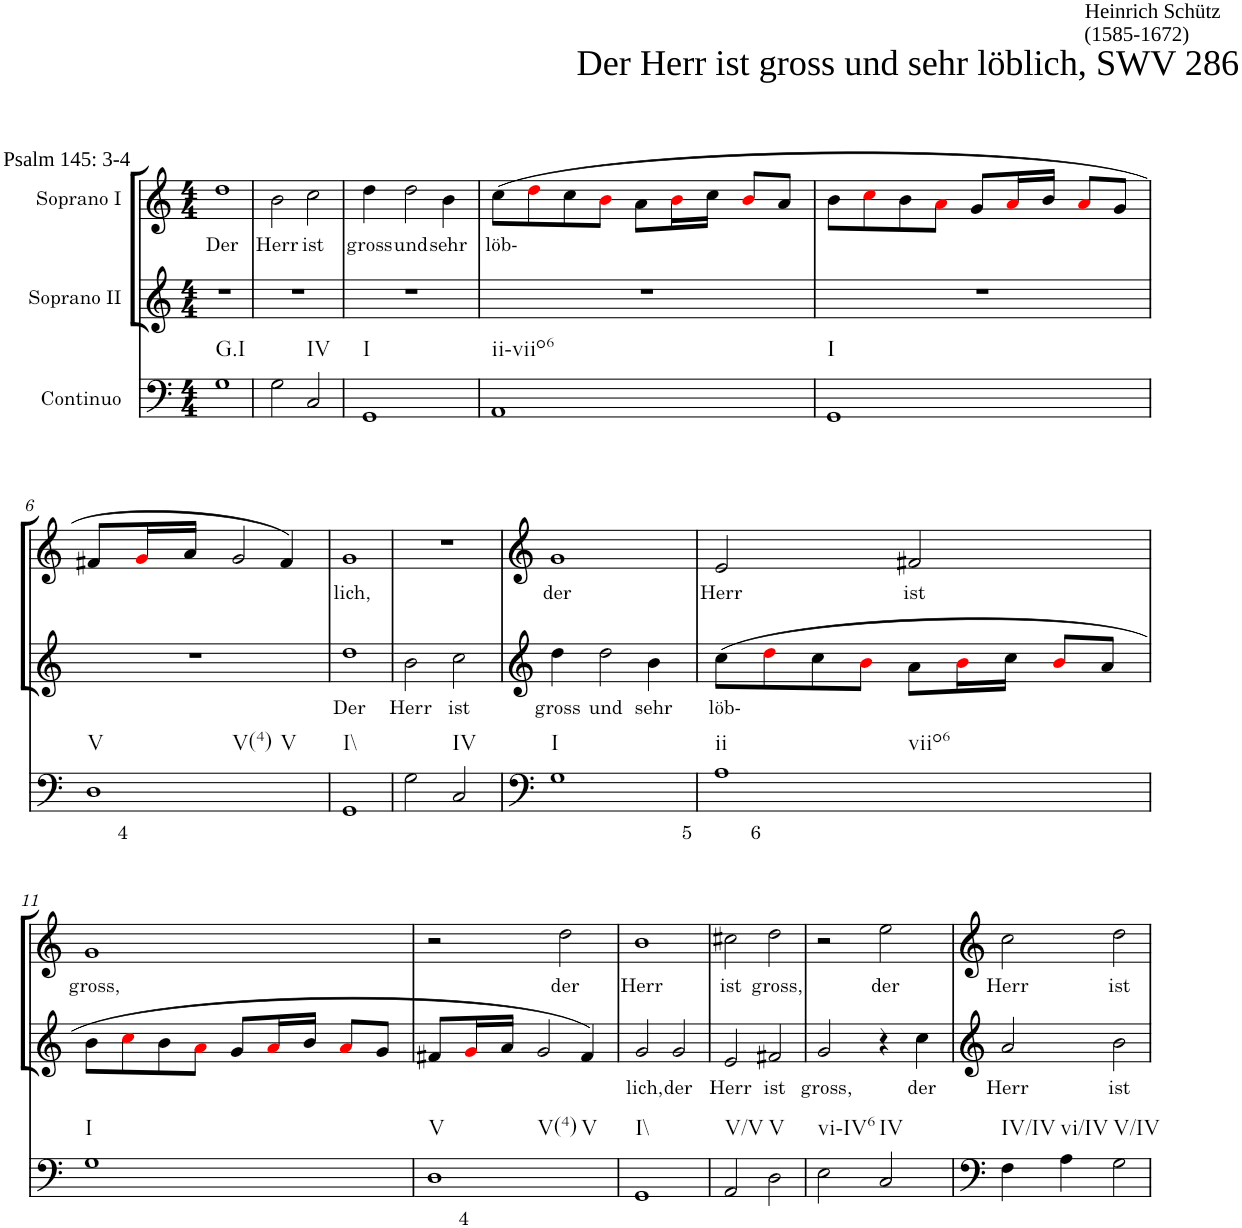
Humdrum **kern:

**kern	**text	**kern	**text	**kern	**text
*part3	*part3	*part2	*part2	*part1	*part1
*staff3	*staff3	*staff2	*staff2	*staff1	*staff1
*I"Continuo	*	*I"Soprano II	*	*I"Soprano I	*
*clefF4	*	*clefG2	*	*clefG2	*
*k[]	*	*k[]	*	*k[]	*
*M4/4	*	*M4/4	*	*M4/4	*
=1	=1	=1	=1	=1	=1
!	!	!	!	!LO:TX:a:t=Der Herr ist gross und sehr löblich, SWV 286	!
!	!	!	!	!LO:TX:a:t=Heinrich Schütz	!
!	!	!	!	!LO:TX:a:t=(1585-1672)	!
!	!	!	!	!LO:TX:a:t=Psalm 145&colon; 3-4	!
!LO:TX:b:t=G.I	!	!	!	!	!
!	!	!	!	!	!LO:LY:b
1G	.	1r	.	1dd	Der
=2	=2	=2	=2	=2	=2
!	!	!	!	!	!LO:LY:b
2G\	.	1r	.	2b\	Herr
!LO:TX:b:t=IV	!	!	!	!	!
!	!	!	!	!	!LO:LY:b
2C/	.	.	.	2cc\	ist
=3	=3	=3	=3	=3	=3
!LO:TX:b:t=I	!	!	!	!	!
!	!	!	!	!	!LO:LY:b
1GG	.	1r	.	4dd\	gross
!	!	!	!	!	!LO:LY:b
.	.	.	.	2dd\	und
!	!	!	!	!	!LO:LY:b
.	.	.	.	4b\	sehr
=4	=4	=4	=4	=4	=4
!LO:TX:b:t=ii-viio6	!	!	!	!	!
!	!	!	!	!	!LO:LY:b
1AA	.	1r	.	(8cc\L	löb-
.	.	.	.	8ddi\	.
.	.	.	.	8cc\	.
.	.	.	.	8bi\J	.
.	.	.	.	8a\L	.
.	.	.	.	16bi\L	.
.	.	.	.	16cc\JJ	.
.	.	.	.	8bi/L	.
.	.	.	.	8a/J	.
=5	=5	=5	=5	=5	=5
!LO:TX:b:t=I	!	!	!	!	!
1GG	.	1r	.	8b\L	.
.	.	.	.	8cci\	.
.	.	.	.	8b\	.
.	.	.	.	8ai\J	.
.	.	.	.	8g/L	.
.	.	.	.	16ai/L	.
.	.	.	.	16b/JJ	.
.	.	.	.	8ai/L	.
.	.	.	.	8g/J	.
!!LO:LB:g=z
=6	=6	=6	=6	=6	=6
!LO:TX:b:t=V	!	!	!	!	!
!LO:TX:b:t=V(4)	!	!	!	!	!
!LO:TX:b:t=V	!	!	!	!	!
!	!LO:LY:b	!	!	!	!
1D	4	1r	.	8f#X/L	.
.	.	.	.	16gi/L	.
.	.	.	.	16a/JJ	.
.	.	.	.	2g/	.
.	.	.	.	4f#/)	.
=7	=7	=7	=7	=7	=7
!LO:TX:b:t=I\\	!	!	!	!	!
!	!	!	!LO:LY:b	!	!LO:LY:b
1GG	.	1dd	Der	1g	lich,
=8	=8	=8	=8	=8	=8
!	!	!	!LO:LY:b	!	!
2G\	.	2b\	Herr	1r	.
!LO:TX:b:t=IV	!	!	!	!	!
!	!	!	!LO:LY:b	!	!
2C/	.	2cc\	ist	.	.
=9	=9	=9	=9	=9	=9
!LO:TX:b:t=I	!	!	!	!	!
!	!	!	!LO:LY:b	!	!LO:LY:b
1G	.	4dd\	gross	1g	der
!	!	!	!LO:LY:b	!	!
.	.	2dd\	und	.	.
!	!	!	!LO:LY:b	!	!
.	.	4b\	sehr	.	.
=10	=10	=10	=10	=10	=10
!LO:TX:b:t=ii	!	!	!	!	!
!LO:TX:b:t=viio6	!	!	!	!	!
!	!LO:LY:b	!	!LO:LY:b	!	!LO:LY:b
1A	5 6	(8cc\L	löb-	2e/	Herr
.	.	8ddi\	.	.	.
.	.	8cc\	.	.	.
.	.	8bi\J	.	.	.
!	!	!	!	!	!LO:LY:b
.	.	8a\L	.	2f#X/	ist
.	.	16bi\L	.	.	.
.	.	16cc\JJ	.	.	.
.	.	8bi/L	.	.	.
.	.	8a/J	.	.	.
!!LO:LB:g=z
=11	=11	=11	=11	=11	=11
!LO:TX:b:t=I	!	!	!	!	!
!	!	!	!	!	!LO:LY:b
1G	.	8b\L	.	1g	gross,
.	.	8cci\	.	.	.
.	.	8b\	.	.	.
.	.	8ai\J	.	.	.
.	.	8g/L	.	.	.
.	.	16ai/L	.	.	.
.	.	16b/JJ	.	.	.
.	.	8ai/L	.	.	.
.	.	8g/J	.	.	.
=12	=12	=12	=12	=12	=12
!LO:TX:b:t=V	!	!	!	!	!
!LO:TX:b:t=V(4)	!	!	!	!	!
!LO:TX:b:t=V	!	!	!	!	!
!	!LO:LY:b	!	!	!	!
1D	4	8f#X/L	.	2r	.
.	.	16gi/L	.	.	.
.	.	16a/JJ	.	.	.
.	.	2g/	.	.	.
!	!	!	!	!	!LO:LY:b
.	.	.	.	2dd\	der
.	.	4f#/)	.	.	.
=13	=13	=13	=13	=13	=13
!LO:TX:b:t=I\\	!	!	!	!	!
!	!	!	!LO:LY:b	!	!LO:LY:b
1GG	.	2g/	lich,	1b	Herr
!	!	!	!LO:LY:b	!	!
.	.	2g/	der	.	.
=14	=14	=14	=14	=14	=14
!LO:TX:b:t=V/V	!	!	!	!	!
!	!	!	!LO:LY:b	!	!LO:LY:b
2AA/	.	2e/	Herr	2cc#X\	ist
!LO:TX:b:t=V	!	!	!	!	!
!	!	!	!LO:LY:b	!	!LO:LY:b
2D\	.	2f#X/	ist	2dd\	gross,
=15	=15	=15	=15	=15	=15
!LO:TX:b:t=vi-IV6	!	!	!	!	!
!	!	!	!LO:LY:b	!	!
2E\	.	2g/	gross,	2r	.
!LO:TX:b:t=IV	!	!	!	!	!
!	!	!	!	!	!LO:LY:b
2C/	.	4r	.	2ee\	der
!	!	!	!LO:LY:b	!	!
.	.	4cc\	der	.	.
=16	=16	=16	=16	=16	=16
!LO:TX:b:t=IV/IV	!	!	!	!	!
!	!	!	!LO:LY:b	!	!LO:LY:b
4F\	.	2a/	Herr	2cc\	Herr
!LO:TX:b:t=vi/IV	!	!	!	!	!
4A\	.	.	.	.	.
!LO:TX:b:t=V/IV	!	!	!	!	!
!	!	!	!LO:LY:b	!	!LO:LY:b
2G\	.	2b\	ist	2dd\	ist
=	=	=	=	=	=
*-	*-	*-	*-	*-	*-
